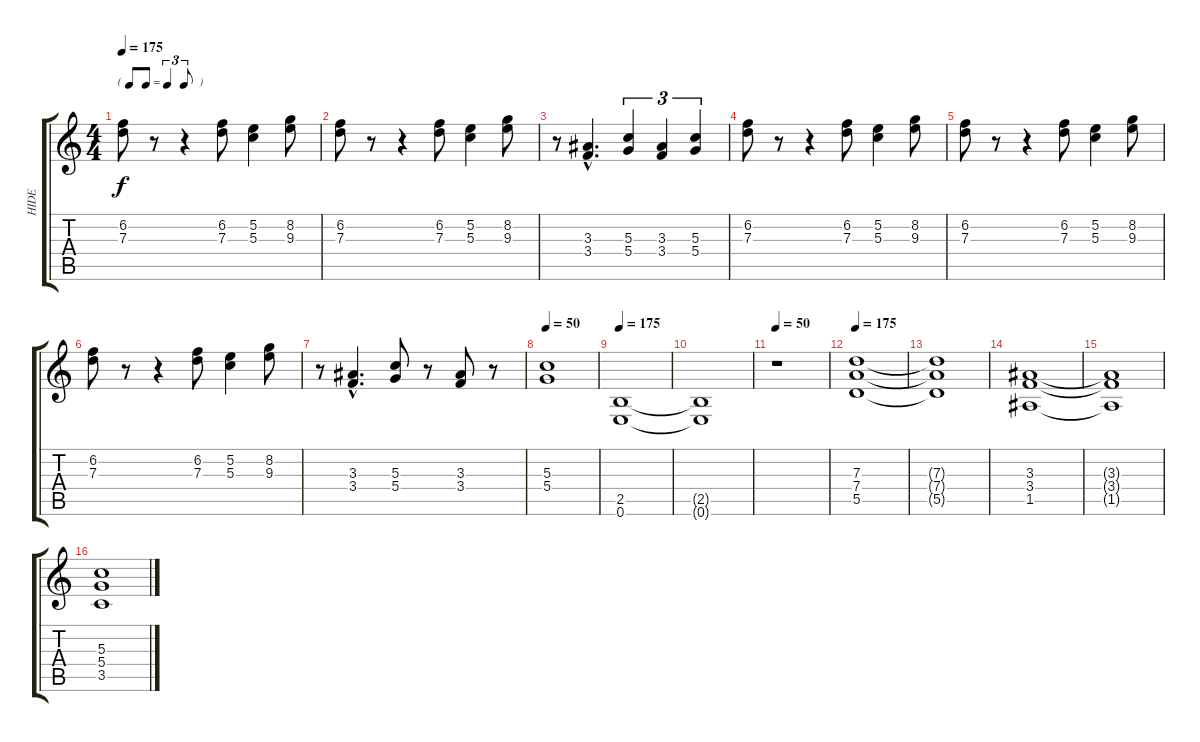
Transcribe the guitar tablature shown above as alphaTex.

\track ("HIDE" "HIDE") {instrument distortionguitar}
\staff {score tabs}
\tuning (E4 B3 G3 D3 A2 E2) {hide}
\ts (4 4)
\tf triplet8th
\tempo 175
\clef g2
\ks c
(6.2 7.3).8{dy f} r.8 r.4 (6.2 7.3).8 (5.2 5.3).4 (8.2 9.3).8 |
(6.2 7.3).8 r.8 r.4 (6.2 7.3).8 (5.2 5.3).4 (8.2 9.3).8 |
r.8 (3.3{hac} 3.4{hac}).4{d} (5.3 5.4).4{tu (3 2)} (3.3 3.4).4{tu (3 2)} (5.3 5.4).4{tu (3 2)} |
(6.2 7.3).8 r.8 r.4 (6.2 7.3).8 (5.2 5.3).4 (8.2 9.3).8 |
(6.2 7.3).8 r.8 r.4 (6.2 7.3).8 (5.2 5.3).4 (8.2 9.3).8 |
(6.2 7.3).8 r.8 r.4 (6.2 7.3).8 (5.2 5.3).4 (8.2 9.3).8 |
r.8 (3.3{hac} 3.4{hac}).4{d} (5.3 5.4).8 r.8 (3.3 3.4).8 r.8 |
\tempo 50
(5.3 5.4).1 |
\tempo 175
(2.5 0.6).1 |
(2.5{t} 0.6{t}).1 |
\tempo 50
r.1 |
\tempo 175
(7.3 7.4 5.5).1 |
(7.3{t} 7.4{t} 5.5{t}).1 |
(3.3 3.4 1.5).1 |
(3.3{t} 3.4{t} 1.5{t}).1 |
(5.3 5.4 3.5).1
